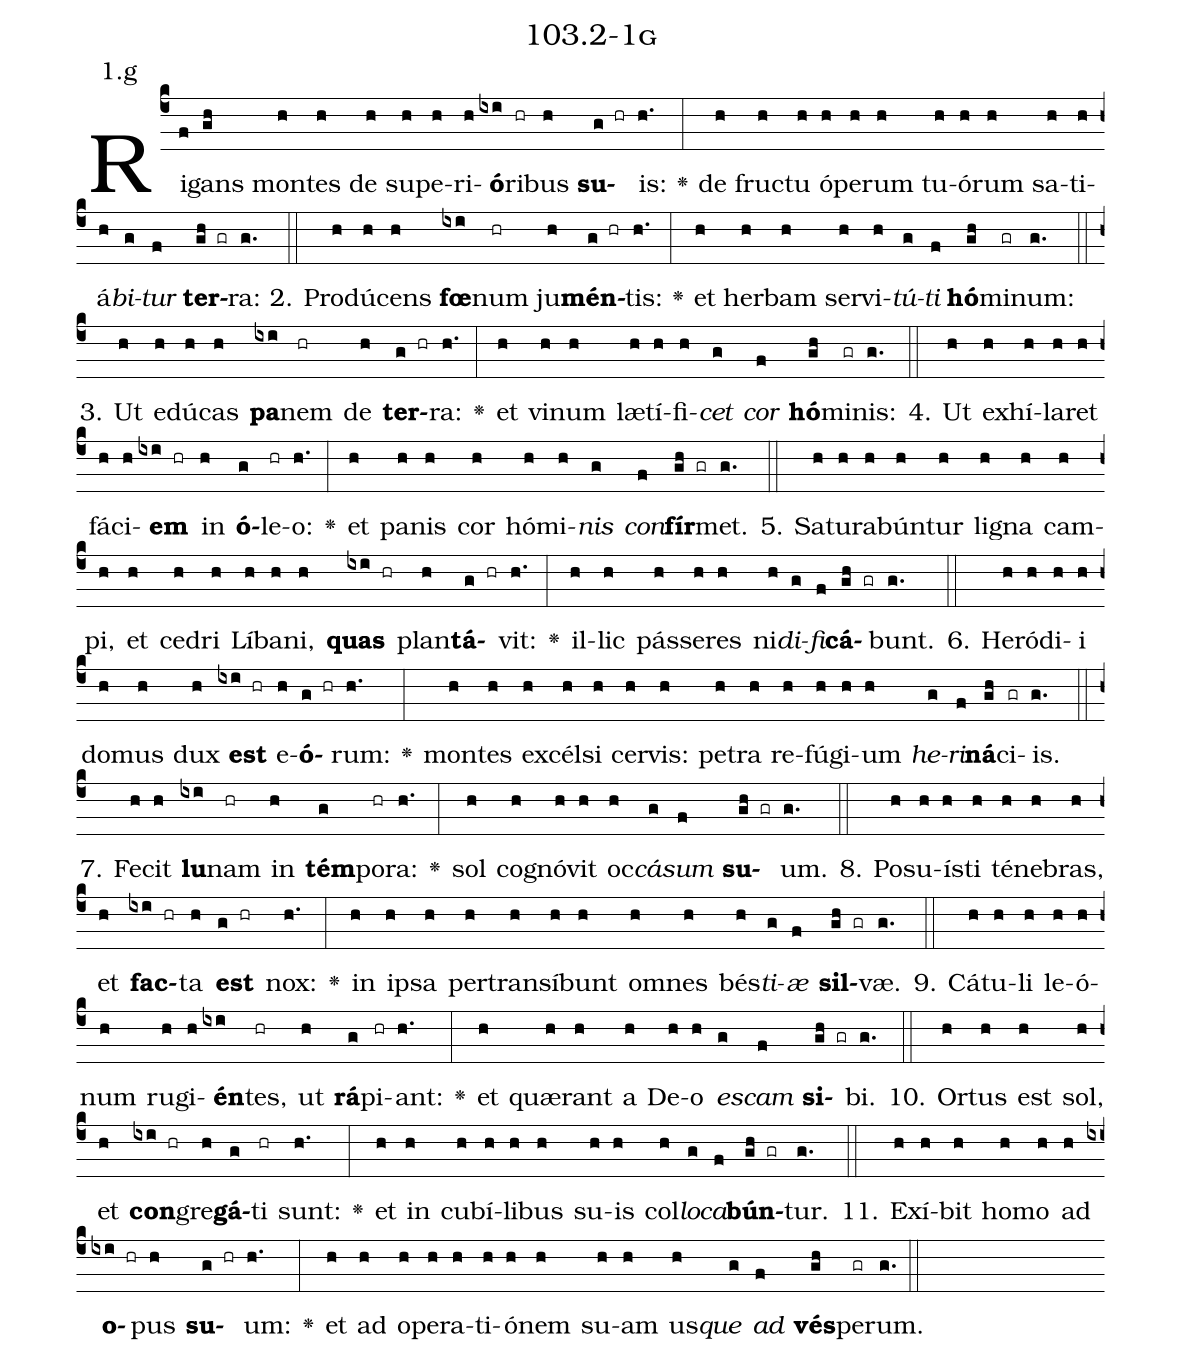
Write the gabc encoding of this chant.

name: 103.2-1g;
annotation: 1.g;
%%
(c4)Ri(f)gans(gh) mon(h)tes(h) de(h) su(h)pe(h)ri(h)<b>ó</b>(ixi)ri(hr)bus(h) <b>su</b>(g hr)is:(h.) <v>\greheightstar</v>(:) de(h) fruc(h)tu(h) ó(h)pe(h)rum(h) tu(h)ó(h)rum(h) sa(h)ti(h)á(h)<i>bi</i>(g)<i>tur</i>(f) <b>ter</b>(gh gr)ra:(g.) (::)
2. Pro(h)dú(h)cens(h) <b>fœ</b>(ixi)num(hr) ju(h)<b>mén</b>(g hr)tis:(h.) <v>\greheightstar</v>(:) et(h) her(h)bam(h) ser(h)vi(h)<i>tú</i>(g)<i>ti</i>(f) <b>hó</b>(gh)mi(gr)num:(g.) (::)
3. Ut(h) e(h)dú(h)cas(h) <b>pa</b>(ixi)nem(hr) de(h) <b>ter</b>(g hr)ra:(h.) <v>\greheightstar</v>(:) et(h) vi(h)num(h) læ(h)tí(h)fi(h)<i>cet</i>(g) <i>cor</i>(f) <b>hó</b>(gh)mi(gr)nis:(g.) (::)
4. Ut(h) ex(h)hí(h)la(h)ret(h) fá(h)ci(h)<b>em</b>(ixi hr) in(h) <b>ó</b>(g)le(hr)o:(h.) <v>\greheightstar</v>(:) et(h) pa(h)nis(h) cor(h) hó(h)mi(h)<i>nis</i>(g) <i>con</i>(f)<b>fír</b>(gh gr)met.(g.) (::)
5. Sa(h)tu(h)ra(h)bún(h)tur(h) li(h)gna(h) cam(h)pi,(h) et(h) ce(h)dri(h) Lí(h)ba(h)ni,(h) <b>quas</b>(ixi hr) plan(h)<b>tá</b>(g hr)vit:(h.) <v>\greheightstar</v>(:) il(h)lic(h) pás(h)se(h)res(h) ni(h)<i>di</i>(g)<i>fi</i>(f)<b>cá</b>(gh gr)bunt.(g.) (::)
6. He(h)ró(h)di(h)i(h) do(h)mus(h) dux(h) <b>est</b>(ixi hr) e(h)<b>ó</b>(g hr)rum:(h.) <v>\greheightstar</v>(:) mon(h)tes(h) ex(h)cél(h)si(h) cer(h)vis:(h) pe(h)tra(h) re(h)fú(h)gi(h)um(h) <i>he</i>(g)<i>ri</i>(f)<b>ná</b>(gh)ci(gr)is.(g.) (::)
7. Fe(h)cit(h) <b>lu</b>(ixi)nam(hr) in(h) <b>tém</b>(g)po(hr)ra:(h.) <v>\greheightstar</v>(:) sol(h) co(h)gnó(h)vit(h) oc(h)<i>cá</i>(g)<i>sum</i>(f) <b>su</b>(gh gr)um.(g.) (::)
8. Po(h)su(h)ís(h)ti(h) té(h)ne(h)bras,(h) et(h) <b>fac</b>(ixi hr)ta(h) <b>est</b>(g hr) nox:(h.) <v>\greheightstar</v>(:) in(h) ip(h)sa(h) per(h)trans(h)í(h)bunt(h) om(h)nes(h) bés(h)<i>ti</i>(g)<i>æ</i>(f) <b>sil</b>(gh gr)væ.(g.) (::)
9. Cá(h)tu(h)li(h) le(h)ó(h)num(h) ru(h)gi(h)<b>én</b>(ixi)tes,(hr) ut(h) <b>rá</b>(g)pi(hr)ant:(h.) <v>\greheightstar</v>(:) et(h) quæ(h)rant(h) a(h) De(h)o(h) <i>es</i>(g)<i>cam</i>(f) <b>si</b>(gh gr)bi.(g.) (::)
10. Or(h)tus(h) est(h) sol,(h) et(h) <b>con</b>(ixi hr)gre(h)<b>gá</b>(g)ti(hr) sunt:(h.) <v>\greheightstar</v>(:) et(h) in(h) cu(h)bí(h)li(h)bus(h) su(h)is(h) col(h)<i>lo</i>(g)<i>ca</i>(f)<b>bún</b>(gh gr)tur.(g.) (::)
11. Ex(h)í(h)bit(h) ho(h)mo(h) ad(h) <b>o</b>(ixi hr)pus(h) <b>su</b>(g hr)um:(h.) <v>\greheightstar</v>(:) et(h) ad(h) o(h)pe(h)ra(h)ti(h)ó(h)nem(h) su(h)am(h) us(h)<i>que</i>(g) <i>ad</i>(f) <b>vés</b>(gh)pe(gr)rum.(g.) (::)
